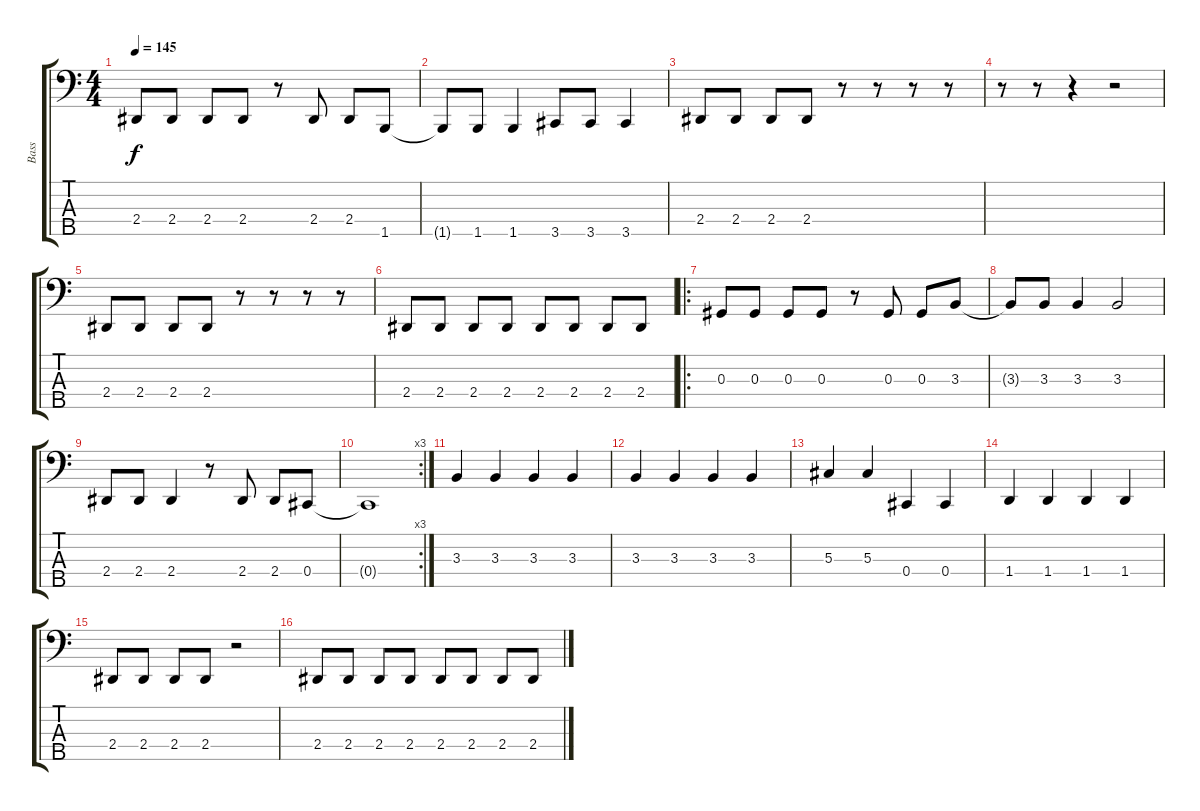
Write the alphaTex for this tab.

\track ("Bass" "Bass") {instrument fretlessbass}
\staff {score tabs}
\tuning (Gb2 Db2 Ab1 Db1 Bb0) {hide}
\ts (4 4)
\tempo 145
\clef f4
\ks c
2.4.8{dy f} 2.4.8 2.4.8 2.4.8 r.8 2.4.8 2.4.8 1.5.8 |
1.5{t}.8 1.5.8 1.5.4 3.5.8 3.5.8 3.5.4 |
2.4.8 2.4.8 2.4.8 2.4.8 r.8 r.8 r.8 r.8 |
r.8 r.8 r.4 r.2 |
2.4.8 2.4.8 2.4.8 2.4.8 r.8 r.8 r.8 r.8 |
2.4.8 2.4.8 2.4.8 2.4.8 2.4.8 2.4.8 2.4.8 2.4.8 |
\ro
0.3.8 0.3.8 0.3.8 0.3.8 r.8 0.3.8 0.3.8 3.3.8 |
3.3{t}.8 3.3.8 3.3.4 3.3.2 |
2.4.8 2.4.8 2.4.4 r.8 2.4.8 2.4.8 0.4.8 |
\rc 3
0.4{t}.1 |
3.3.4 3.3.4 3.3.4 3.3.4 |
3.3.4 3.3.4 3.3.4 3.3.4 |
5.3.4 5.3.4 0.4.4 0.4.4 |
1.4.4 1.4.4 1.4.4 1.4.4 |
2.4.8 2.4.8 2.4.8 2.4.8 r.2 |
2.4.8 2.4.8 2.4.8 2.4.8 2.4.8 2.4.8 2.4.8 2.4.8
